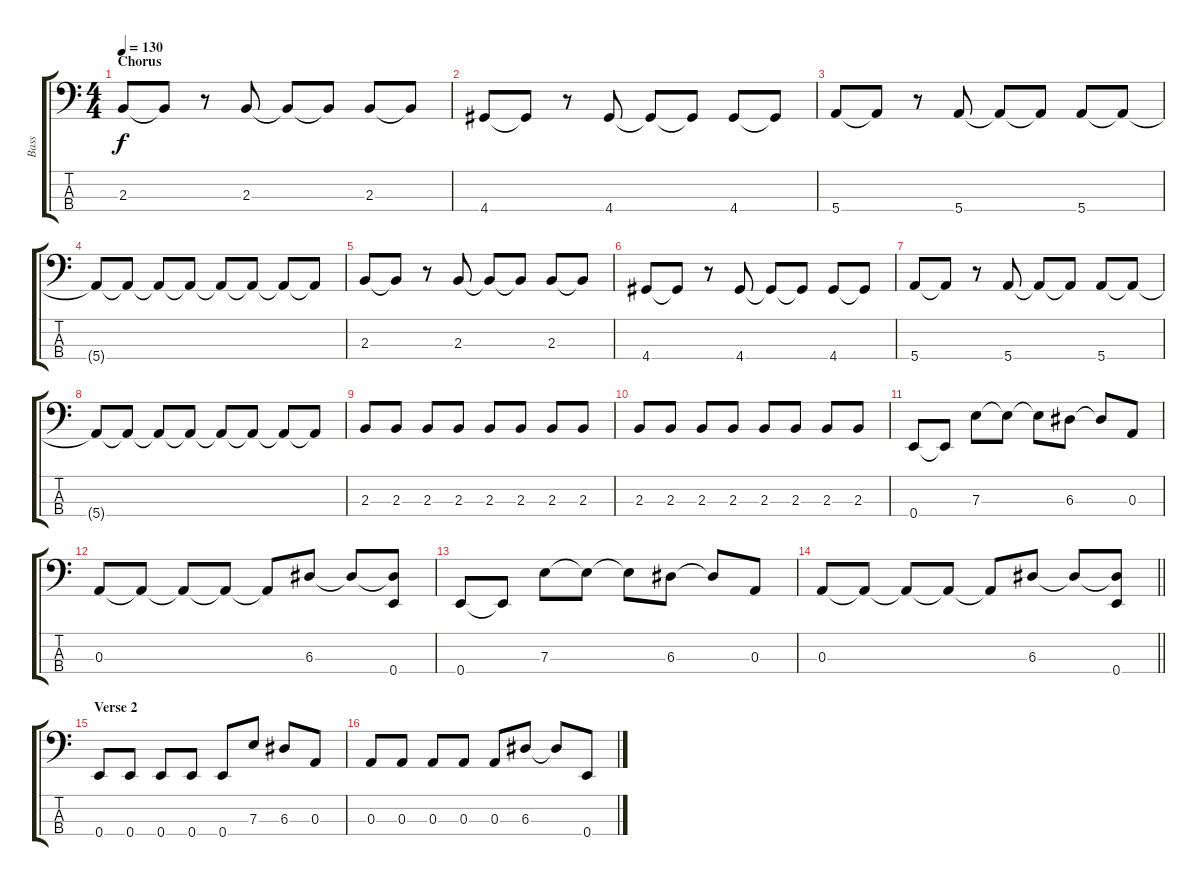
\track ("Bass" "Bass") {instrument electricbassfinger}
\staff {score tabs}
\tuning (G2 D2 A1 E1) {hide}
\ts (4 4)
\section ("" "Chorus")
\tempo 130
\clef f4
\ks c
2.3.8{dy f} 2.3{t}.8 r.8 2.3.8 2.3{t}.8 2.3{t}.8 2.3.8 2.3{t}.8 |
4.4.8 4.4{t}.8 r.8 4.4.8 4.4{t}.8 4.4{t}.8 4.4.8 4.4{t}.8 |
5.4.8 5.4{t}.8 r.8 5.4.8 5.4{t}.8 5.4{t}.8 5.4.8 5.4{t}.8 |
5.4{t}.8 5.4{t}.8 5.4{t}.8 5.4{t}.8 5.4{t}.8 5.4{t}.8 5.4{t}.8 5.4{t}.8 |
2.3.8 2.3{t}.8 r.8 2.3.8 2.3{t}.8 2.3{t}.8 2.3.8 2.3{t}.8 |
4.4.8 4.4{t}.8 r.8 4.4.8 4.4{t}.8 4.4{t}.8 4.4.8 4.4{t}.8 |
5.4.8 5.4{t}.8 r.8 5.4.8 5.4{t}.8 5.4{t}.8 5.4.8 5.4{t}.8 |
5.4{t}.8 5.4{t}.8 5.4{t}.8 5.4{t}.8 5.4{t}.8 5.4{t}.8 5.4{t}.8 5.4{t}.8 |
2.3.8 2.3.8 2.3.8 2.3.8 2.3.8 2.3.8 2.3.8 2.3.8 |
2.3.8 2.3.8 2.3.8 2.3.8 2.3.8 2.3.8 2.3.8 2.3.8 |
0.4.8 0.4{t}.8 7.3.8 7.3{t}.8 7.3{t}.8 6.3.8 6.3{t}.8 0.3.8 |
0.3.8 0.3{t}.8 0.3{t}.8 0.3{t}.8 0.3{t}.8 6.3.8 6.3{t}.8 (6.3{t} 0.4).8 |
0.4.8 0.4{t}.8 7.3.8 7.3{t}.8 7.3{t}.8 6.3.8 6.3{t}.8 0.3.8 |
\barLineRight lightlight
0.3.8 0.3{t}.8 0.3{t}.8 0.3{t}.8 0.3{t}.8 6.3.8 6.3{t}.8 (6.3{t} 0.4).8 |
\section ("" "Verse 2")
0.4.8 0.4.8 0.4.8 0.4.8 0.4.8 7.3.8 6.3.8 0.3.8 |
0.3.8 0.3.8 0.3.8 0.3.8 0.3.8 6.3.8 6.3{t}.8 0.4.8
